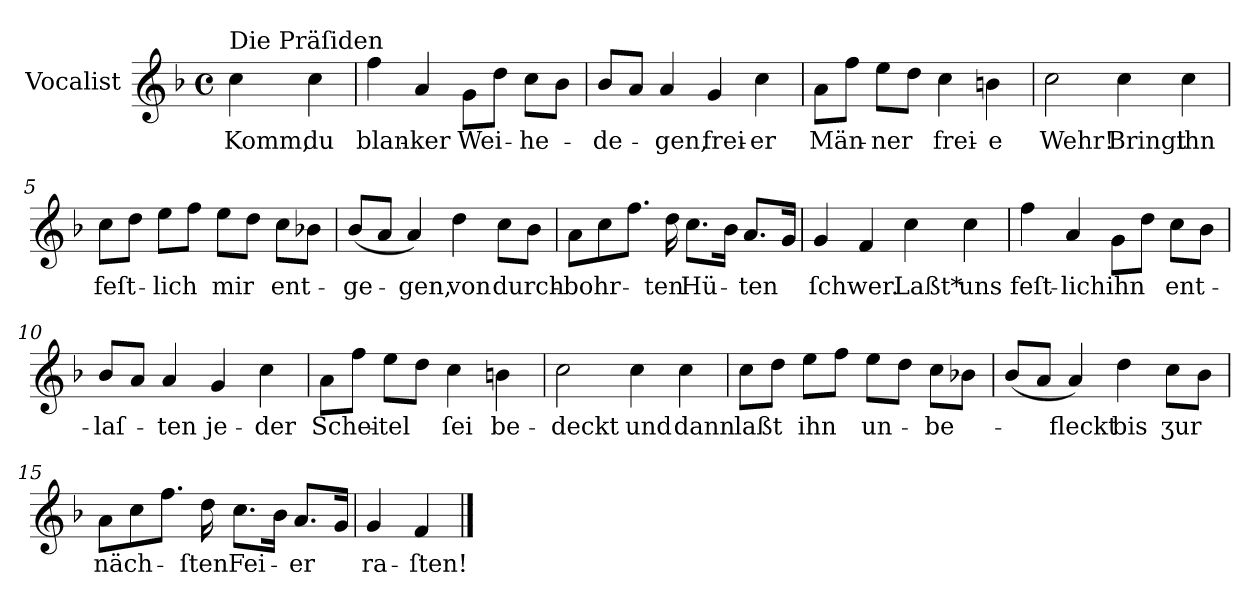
**kern	**text
*part1	*part1
*staff1	*staff1
*I"Vocalist	*
*clefG2	*
*k[b-]	*
*F:	*
*M4/4	*
*met(c)	*
=	=
!LO:TX:a:t=Die Präſiden	!
4cc	Komm,
4cc	du
=1	=1
4ff	blan-
4a	-ker
8gL	Wei-
8ddJ	.
8ccL	-he-
8b-J	.
=2	=2
8b-L	-de-
8aJ	.
4a	-gen,
4g	frei-
4cc	-er
=3	=3
8aL	Män-
8ffJ	.
8eeL	-ner
8ddJ	.
4cc	frei-
4bn	-e
=4	=4
2cc	Wehr!
4cc	Bringt
4cc	ihn
=5	=5
8ccL	feſt-
8ddJ	.
8eeL	-lich
8ffJ	.
8eeL	mir
8ddJ	.
8ccL	ent-
8b-XJ	.
=6	=6
(8b-L	-ge-
8aJ	.
4a)	-gen,
4dd	von
8ccL	durch-
8b-J	.
=7	=7
8aL	-bohr-
8cc	.
8.ffJ	.
16dd	-ten
8.ccL	Hü-
16b-Jk	.
8.aL	-ten
16gJk	.
=8	=8
4g	ſchwer.
4f	.
4cc	Laßt*
4cc	uns
=9	=9
4ff	feſt-
4a	-lich
8gL	ihn
8ddJ	.
8ccL	ent-
8b-J	.
=10	=10
8b-L	-laſ-
8aJ	.
4a	-ten
4g	je-
4cc	-der
=11	=11
8aL	Schei-
8ffJ	.
8eeL	-tel
8ddJ	.
4cc	ſei
4bn	be-
=12	=12
2cc	-deckt
4cc	und
4cc	dann
=13	=13
8ccL	laßt
8ddJ	.
8eeL	ihn
8ffJ	.
8eeL	un-
8ddJ	.
8ccL	-be-
8b-XJ	.
=14	=14
(8b-L	.
8aJ	.
4a)	-fleckt
4dd	bis
8ccL	ʒur
8b-J	.
=15	=15
8aL	näch-
8cc	.
8.ffJ	.
16dd	-ſten
8.ccL	Fei-
16b-Jk	.
8.aL	-er
16gJk	.
=16	=16
4g	ra-
4f	-ſten!
==	==
*-	*-
